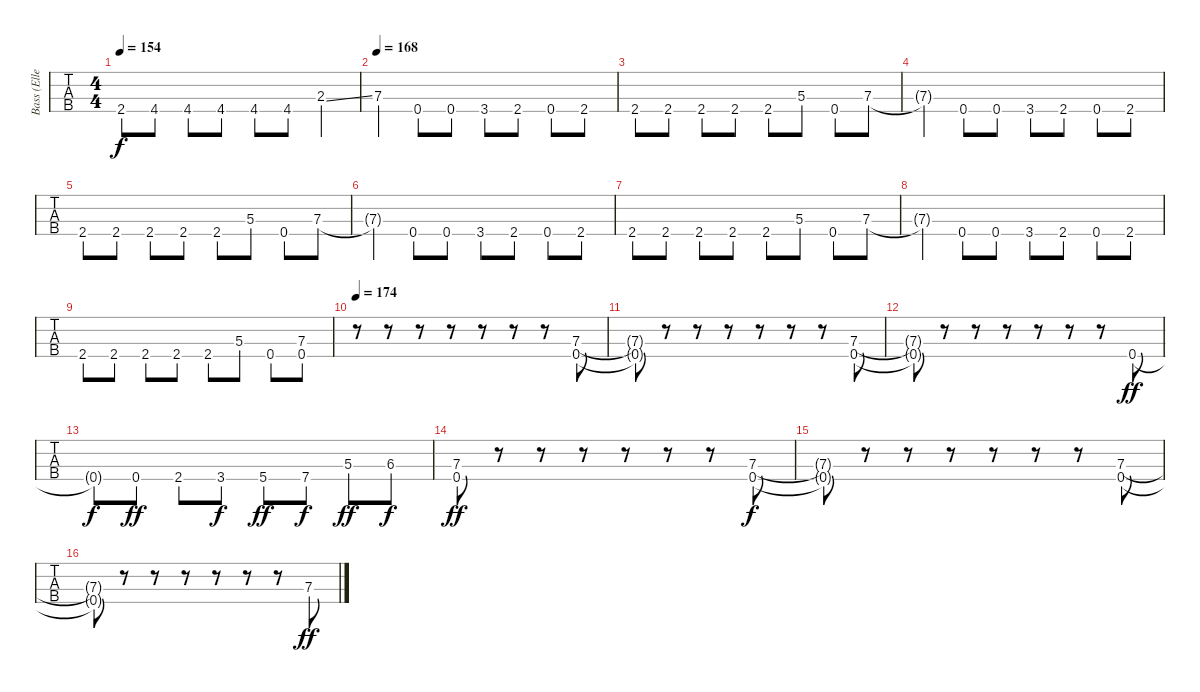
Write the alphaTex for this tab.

\track ("Bass (Ellefson)" "Bass (Elle") {instrument electricbassfinger}
\staff {tabs}
\tuning (G2 D2 A1 E1) {hide}
\ts (4 4)
\tempo 154
\clef f4
\ks c
2.4.8{dy f} 4.4.8 4.4.8 4.4.8 4.4.8 4.4.8 2.3{ss}.4 |
\tempo 168
7.3.4 0.4.8 0.4.8 3.4.8 2.4.8 0.4.8 2.4.8 |
2.4.8 2.4.8 2.4.8 2.4.8 2.4.8 5.3.8 0.4.8 7.3.8 |
7.3{t}.4 0.4.8 0.4.8 3.4.8 2.4.8 0.4.8 2.4.8 |
2.4.8 2.4.8 2.4.8 2.4.8 2.4.8 5.3.8 0.4.8 7.3.8 |
7.3{t}.4 0.4.8 0.4.8 3.4.8 2.4.8 0.4.8 2.4.8 |
2.4.8 2.4.8 2.4.8 2.4.8 2.4.8 5.3.8 0.4.8 7.3.8 |
7.3{t}.4 0.4.8 0.4.8 3.4.8 2.4.8 0.4.8 2.4.8 |
2.4.8 2.4.8 2.4.8 2.4.8 2.4.8 5.3.8 0.4.8 (7.3 0.4).8 |
\tempo 174
r.8 r.8 r.8 r.8 r.8 r.8 r.8 (7.3 0.4).8 |
(7.3{t} 0.4{t}).8 r.8 r.8 r.8 r.8 r.8 r.8 (7.3 0.4).8 |
(7.3{t} 0.4{t}).8 r.8 r.8 r.8 r.8 r.8 r.8 0.4.8{dy ff} |
0.4{t}.8{dy f} 0.4.8{dy ff} 2.4.8 3.4.8{dy f} 5.4.8{dy ff} 7.4.8{dy f} 5.3.8{dy ff} 6.3.8{dy f} |
(7.3 0.4).8{dy ff} r.8 r.8 r.8 r.8 r.8 r.8 (7.3 0.4).8{dy f} |
(7.3{t} 0.4{t}).8 r.8 r.8 r.8 r.8 r.8 r.8 (7.3 0.4).8 |
(7.3{t} 0.4{t}).8 r.8 r.8 r.8 r.8 r.8 r.8 7.3.8{dy ff}
